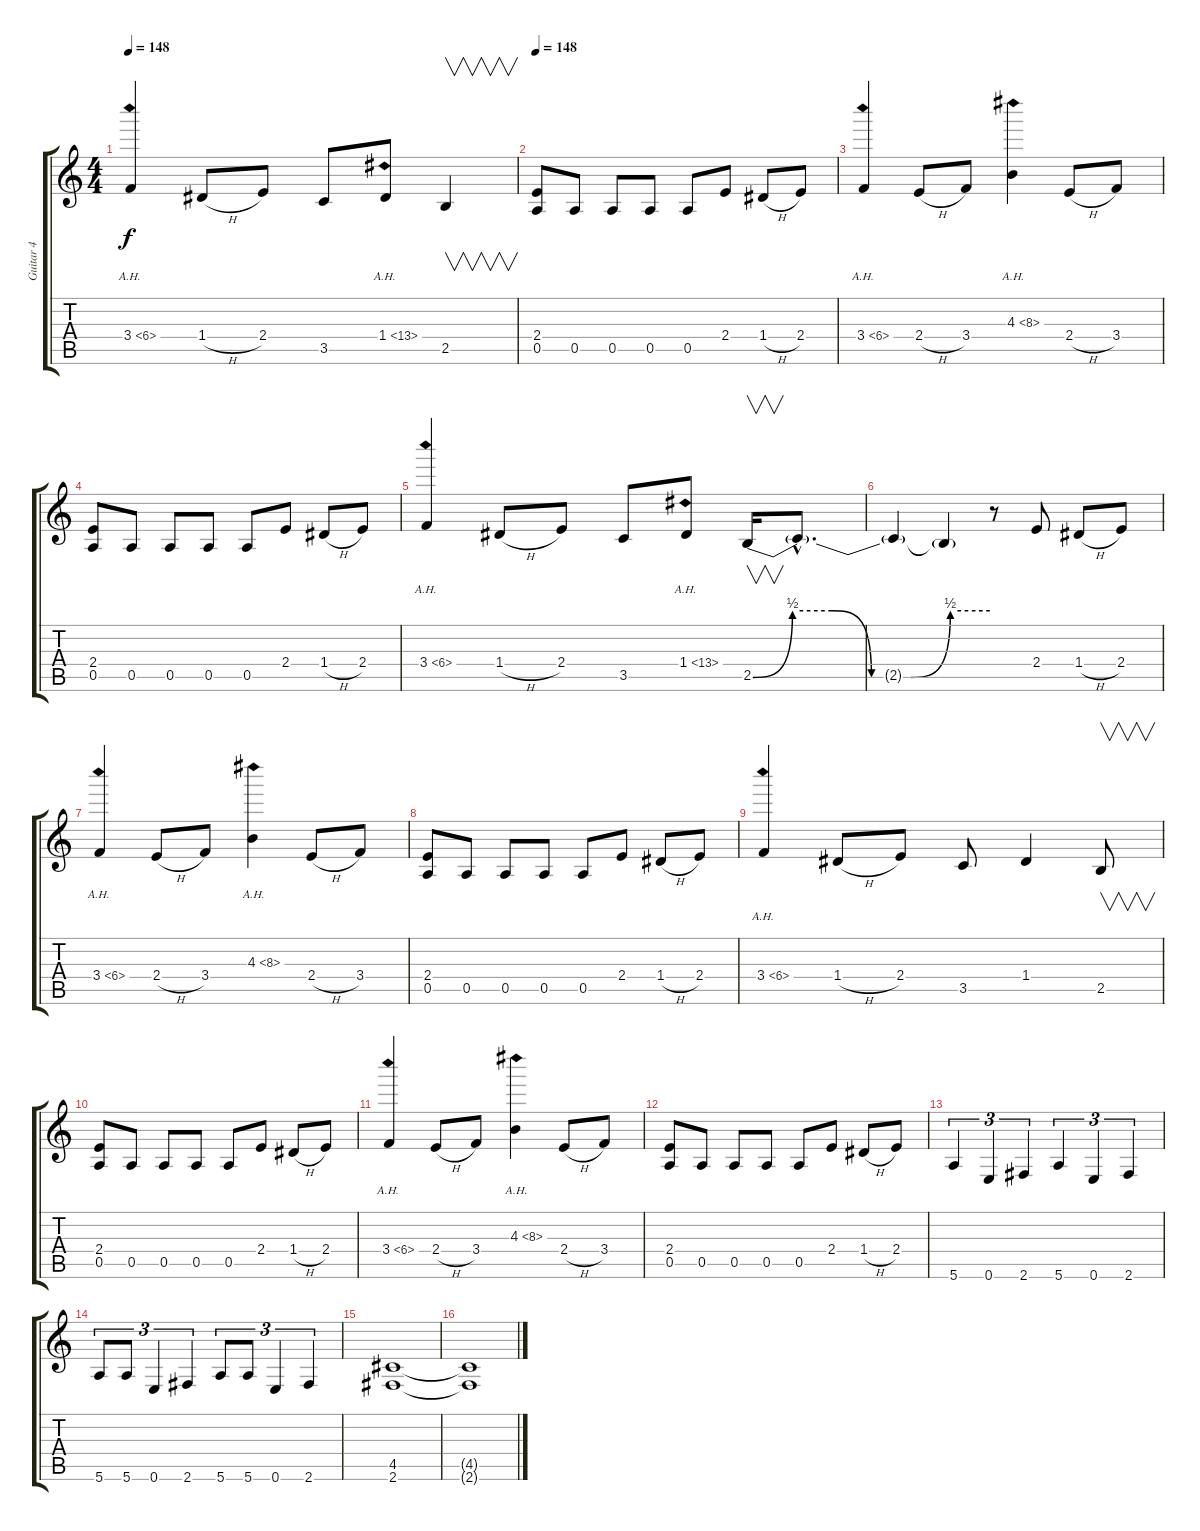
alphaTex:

\track ("Guitar 4" "Guitar 4") {instrument overdrivenguitar}
\staff {score tabs}
\tuning (E4 B3 G3 D3 A2 E2) {hide}
\ts (4 4)
\tempo 148
\clef g2
\ks c
3.4{ah 3}.4{dy f} 1.4{h}.8 2.4.8 3.5.8 1.4{ah 12}.8 2.5.4{v} |
\tempo 148
(2.4 0.5).8 0.5.8 0.5.8 0.5.8 0.5.8 2.4.8 1.4{h}.8 2.4.8 |
3.4{ah 3}.4 2.4{h}.8 3.4.8 4.3{ah 4}.4 2.4{h}.8 3.4.8 |
(2.4 0.5).8 0.5.8 0.5.8 0.5.8 0.5.8 2.4.8 1.4{h}.8 2.4.8 |
3.4{ah 3}.4 1.4{h}.8 2.4.8 3.5.8 1.4{ah 12}.8 2.5{be (custom 0 0 10 2 20 2 30 0 40 0 50 2 60 2)}.16{v} 2.5{hac t}.8{d} |
2.5{t}.4 2.5{t}.4 r.8 2.4.8 1.4{h}.8 2.4.8 |
3.4{ah 3}.4 2.4{h}.8 3.4.8 4.3{ah 4}.4 2.4{h}.8 3.4.8 |
(2.4 0.5).8 0.5.8 0.5.8 0.5.8 0.5.8 2.4.8 1.4{h}.8 2.4.8 |
3.4{ah 3}.4 1.4{h}.8 2.4.8 3.5.8 1.4.4 2.5.8{v} |
(2.4 0.5).8 0.5.8 0.5.8 0.5.8 0.5.8 2.4.8 1.4{h}.8 2.4.8 |
3.4{ah 3}.4 2.4{h}.8 3.4.8 4.3{ah 4}.4 2.4{h}.8 3.4.8 |
(2.4 0.5).8 0.5.8 0.5.8 0.5.8 0.5.8 2.4.8 1.4{h}.8 2.4.8 |
5.6.4{tu (3 2)} 0.6.4{tu (3 2)} 2.6.4{tu (3 2)} 5.6.4{tu (3 2)} 0.6.4{tu (3 2)} 2.6.4{tu (3 2)} |
5.6.8{tu (3 2)} 5.6.8{tu (3 2)} 0.6.4{tu (3 2)} 2.6.4{tu (3 2)} 5.6.8{tu (3 2)} 5.6.8{tu (3 2)} 0.6.4{tu (3 2)} 2.6.4{tu (3 2)} |
(4.5 2.6).1 |
(4.5{t} 2.6{t}).1
